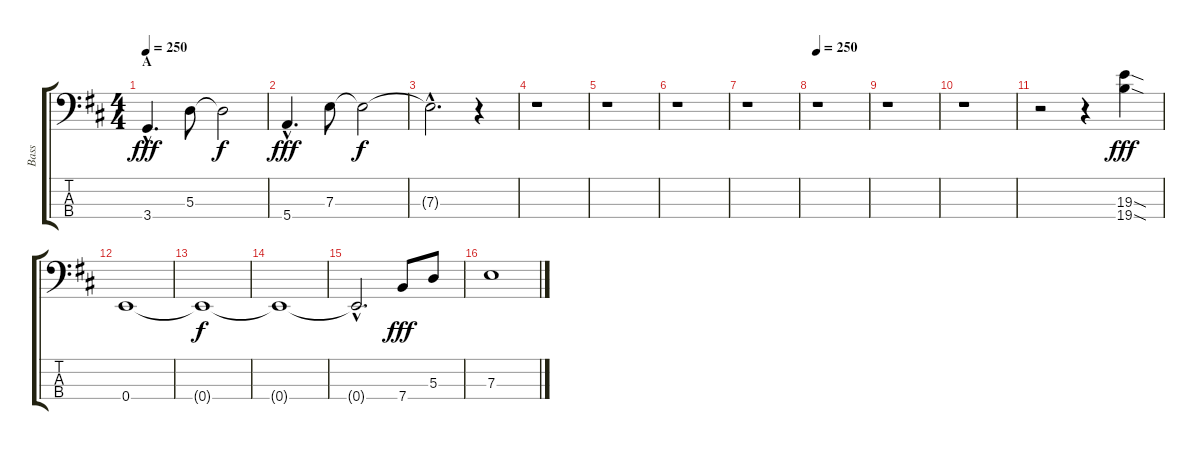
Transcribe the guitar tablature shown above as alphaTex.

\track ("Bass" "Bass") {instrument electricbassfinger}
\staff {score tabs}
\tuning (G2 D2 A1 E1) {hide}
\ts (4 4)
\section ("" "A")
\tempo 250
\tempo 180
\tempo 250
\clef f4
\ks d
3.4{hac}.4{d dy fff instrument electricbassfinger} 5.3.8 5.3{t}.2{dy f} |
5.4{hac}.4{d dy fff} 7.3.8 7.3{t}.2{dy f} |
7.3{hac t}.2{d} r.4 |
r.1 |
r.1 |
r.1 |
r.1 |
\tempo 250
r.1 |
r.1 |
r.1 |
r.2 r.4 (19.3{sod} 19.4{sod}).4{dy fff} |
0.4.1 |
0.4{t}.1{dy f} |
0.4{t}.1 |
0.4{hac t}.2{d} 7.4.8{dy fff} 5.3.8 |
7.3.1
